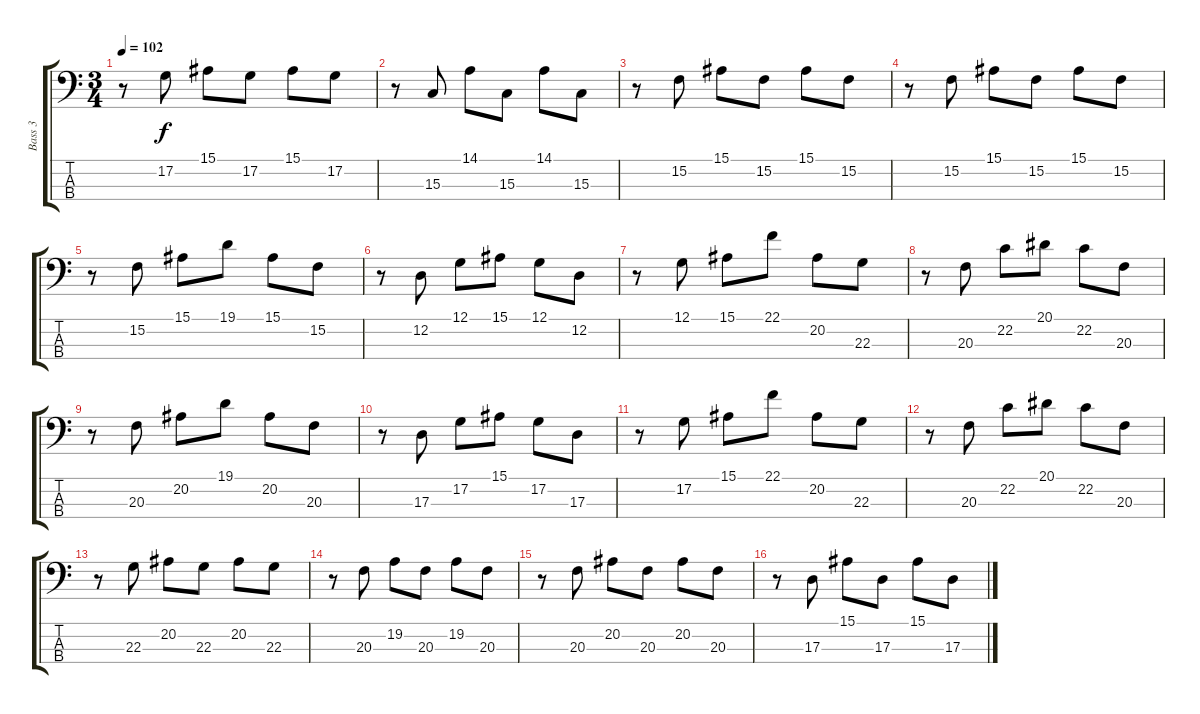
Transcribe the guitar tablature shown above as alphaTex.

\track ("Bass 3" "Bass 3") {instrument flute}
\staff {score tabs}
\tuning (G2 D2 A1 E1) {hide}
\ts (3 4)
\tempo 102
\clef f4
\ks c
r.8{dy f} 17.2.8 15.1.8 17.2.8 15.1.8 17.2.8 |
r.8 15.3.8 14.1.8 15.3.8 14.1.8 15.3.8 |
r.8 15.2.8 15.1.8 15.2.8 15.1.8 15.2.8 |
r.8 15.2.8 15.1.8 15.2.8 15.1.8 15.2.8 |
r.8 15.2.8 15.1.8 19.1.8 15.1.8 15.2.8 |
r.8 12.2.8 12.1.8 15.1.8 12.1.8 12.2.8 |
r.8 12.1.8 15.1.8 22.1.8 20.2.8 22.3.8 |
r.8 20.3.8 22.2.8 20.1.8 22.2.8 20.3.8 |
r.8 20.3.8 20.2.8 19.1.8 20.2.8 20.3.8 |
r.8 17.3.8 17.2.8 15.1.8 17.2.8 17.3.8 |
r.8 17.2.8 15.1.8 22.1.8 20.2.8 22.3.8 |
r.8 20.3.8 22.2.8 20.1.8 22.2.8 20.3.8 |
r.8 22.3.8 20.2.8 22.3.8 20.2.8 22.3.8 |
r.8 20.3.8 19.2.8 20.3.8 19.2.8 20.3.8 |
r.8 20.3.8 20.2.8 20.3.8 20.2.8 20.3.8 |
r.8 17.3.8 15.1.8 17.3.8 15.1.8 17.3.8
